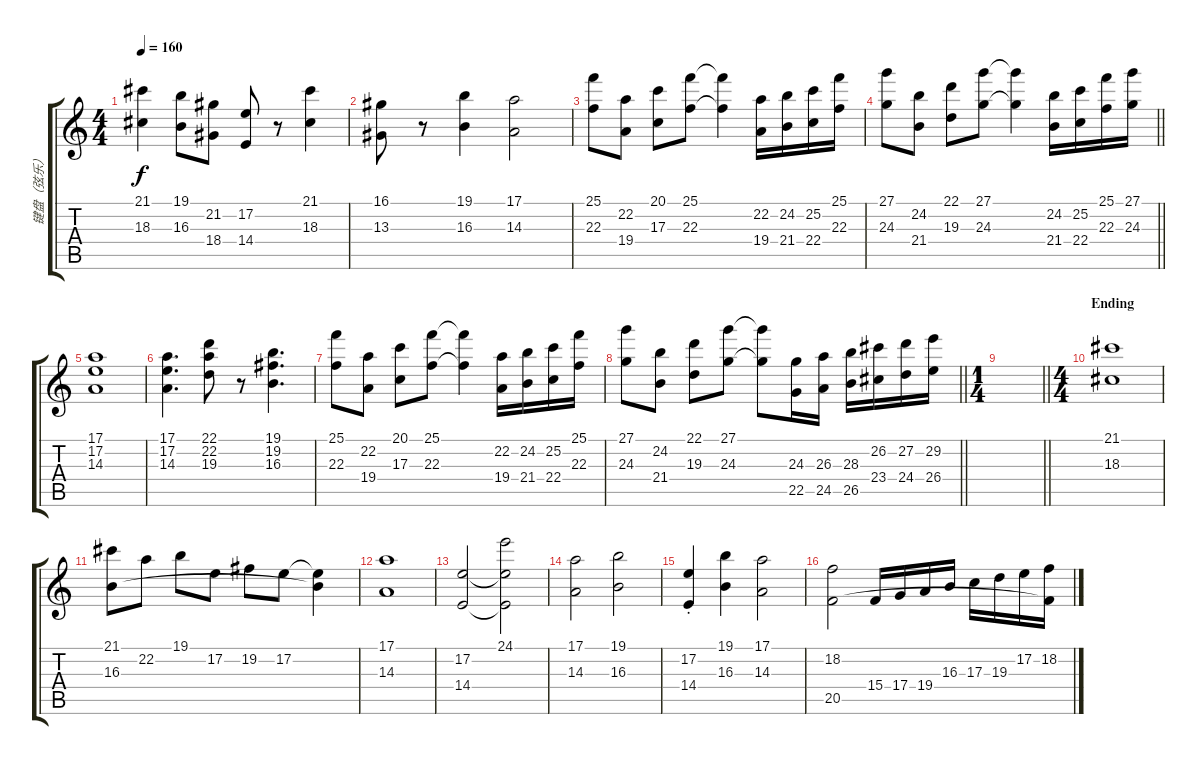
\track ("键盘（弦乐）" "键盘（弦乐）") {instrument stringensemble1}
\staff {score tabs}
\tuning (E4 B3 G3 D3 A2 E2) {hide}
\ts (4 4)
\tempo 160
\clef g2
\ks c
(21.1 18.3).4{dy f} (19.1 16.3).8 (21.2 18.4).8 (17.2 14.4).8 r.8 (21.1 18.3).4 |
(16.1 13.3).8 r.8 (19.1 16.3).4 (17.1 14.3).2 |
(25.1 22.3).8 (22.2 19.4).8 (20.1 17.3).8 (25.1 22.3).8 (25.1{t} 22.3{t}).4 (22.2 19.4).16 (24.2 21.4).16 (25.2 22.4).16 (25.1 22.3).16 |
\barLineRight lightlight
(27.1 24.3).8 (24.2 21.4).8 (22.1 19.3).8 (27.1 24.3).8 (27.1{t} 24.3{t}).4 (24.2 21.4).16 (25.2 22.4).16 (25.1 22.3).16 (27.1 24.3).16 |
(17.1 17.2 14.3).1 |
(17.1 17.2 14.3).4{d} (22.1 22.2 19.3).8 r.8 (19.1 19.2 16.3).4{d} |
(25.1 22.3).8 (22.2 19.4).8 (20.1 17.3).8 (25.1 22.3).8 (25.1{t} 22.3{t}).4 (22.2 19.4).16 (24.2 21.4).16 (25.2 22.4).16 (25.1 22.3).16 |
\barLineRight lightlight
(27.1 24.3).8 (24.2 21.4).8 (22.1 19.3).8 (27.1 24.3).8 (27.1{t} 24.3{t}).8 (24.3 22.5).16 (26.3 24.5).16 (28.3 26.5).16 (26.2 23.4).16 (27.2 24.4).16 (29.2 26.4).16 |
\ts (1 4)
\barLineRight lightlight
|
\ts (4 4)
\section ("" "Ending")
(21.1 18.3).1 |
(21.1 16.3).8 22.2.8 19.1.8 17.2.8 19.2.8 17.2.8 (17.2{t} 16.3{t}).4 |
(17.1 14.3).1 |
(17.2 14.4).2 (24.1 17.2{t} 14.4{t}).2 |
(17.1 14.3).2 (19.1 16.3).2 |
(17.2{st} 14.4{st}).4 (19.1 16.3).4 (17.1 14.3).2 |
(18.2 20.5).2 15.4.16 17.4.16 19.4.16 16.3.16 17.3.16 19.3.16 17.2.16 (18.2 20.5{t}).16
